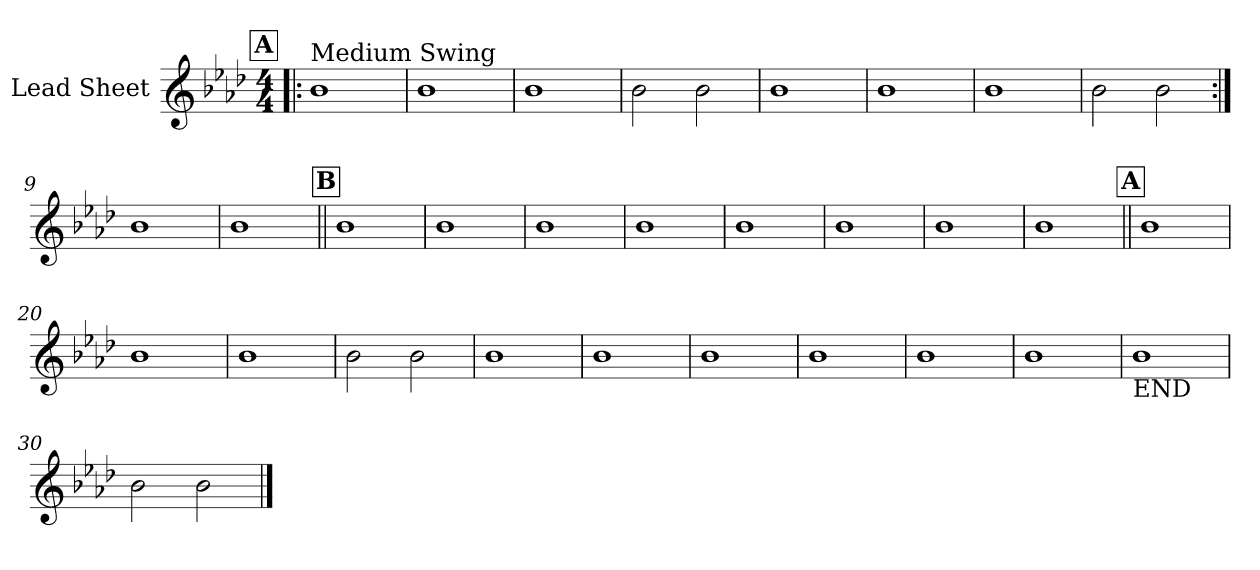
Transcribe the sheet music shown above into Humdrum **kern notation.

**kern
*part1
*staff1
*I"Lead Sheet
*clefG2
*k[b-e-a-d-]
*A-:
*M4/4
!!LO:REH:place=s1:a:fs=14:t=A
=1!|:
!LO:TX:a:t=Medium Swing
1b-
=2
1b-
=3
1b-
=4
2b-\
2b-\
!!LO:LB:g=z
=5
1b-
=6
1b-
=7
1b-
=8
2b-\
2b-\
!!LO:LB:g=z
=9:|!
1b-
=10
1b-
!!LO:LB:g=z
!!LO:REH:place=s1:a:fs=14:t=B
=11||
1b-
=12
1b-
=13
1b-
=14
1b-
!!LO:LB:g=z
=15
1b-
=16
1b-
=17
1b-
=18
1b-
!!LO:LB:g=z
!!LO:REH:place=s1:a:fs=14:t=A
=19||
1b-
=20
1b-
=21
1b-
=22
2b-\
2b-\
!!LO:LB:g=z
=23
1b-
=24
1b-
=25
1b-
=26
1b-
!!LO:LB:g=z
=27
1b-
=28
1b-
=29
!LO:TX:b:t=END
1b-
=30
2b-\
2b-\
==
*-
